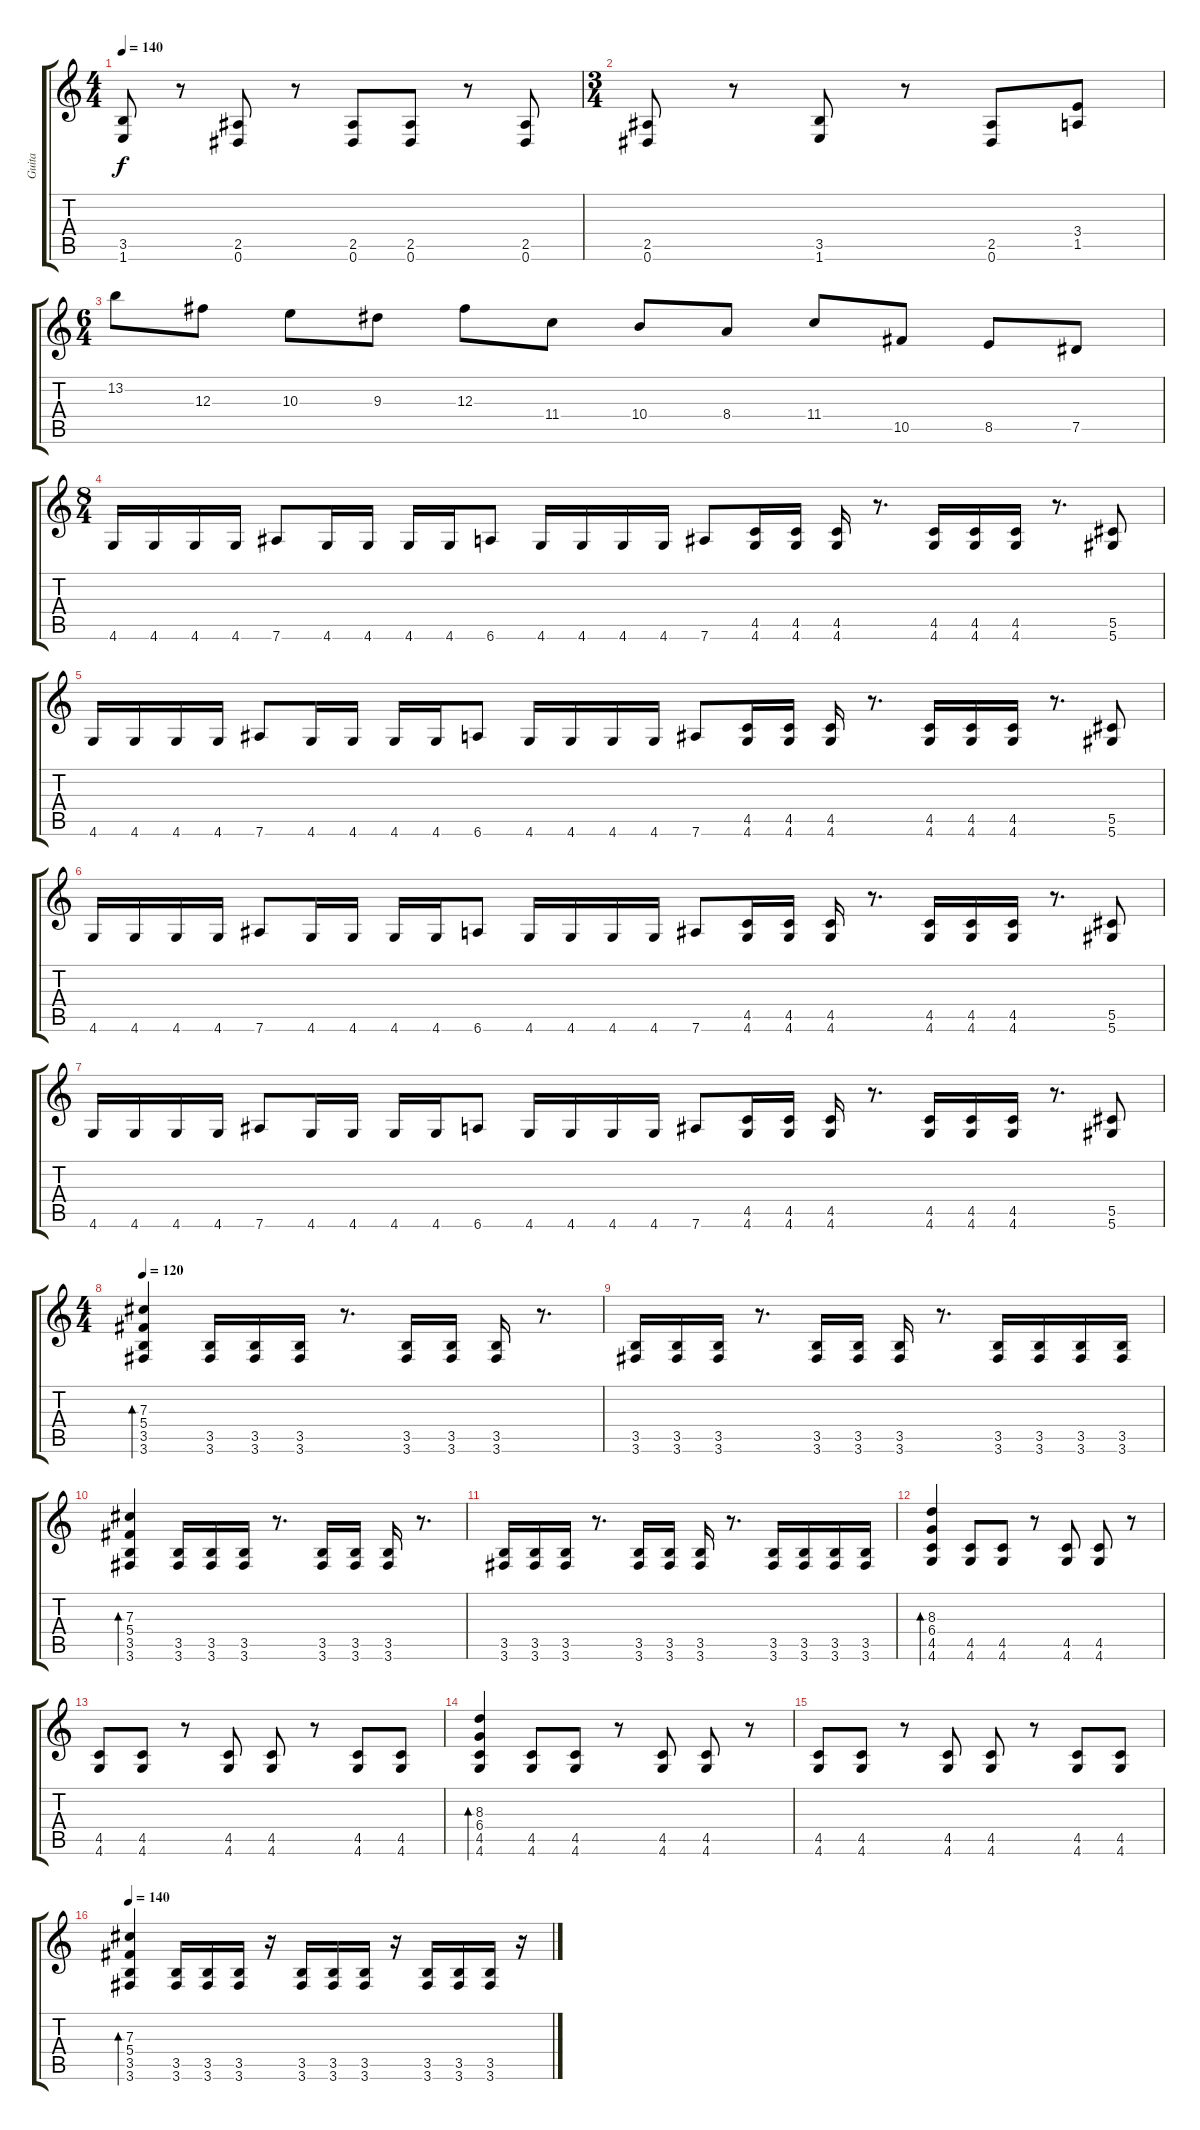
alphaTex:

\track ("Guita" "Guita") {instrument distortionguitar}
\staff {score tabs}
\tuning (Eb4 Bb3 Gb3 Db3 Ab2 Eb2) {hide}
\ts (4 4)
\tempo 140
\clef g2
\ks c
(3.5 1.6).8{dy f} r.8 (2.5 0.6).8 r.8 (2.5 0.6).8 (2.5 0.6).8 r.8 (2.5 0.6).8 |
\ts (3 4)
(2.5 0.6).8 r.8 (3.5 1.6).8 r.8 (2.5 0.6).8 (3.4 1.5).8 |
\ts (6 4)
13.2.8 12.3.8 10.3.8 9.3.8 12.3.8 11.4.8 10.4.8 8.4.8 11.4.8 10.5.8 8.5.8 7.5.8 |
\ts (8 4)
4.6.16 4.6.16 4.6.16 4.6.16 7.6.8 4.6.16 4.6.16 4.6.16 4.6.16 6.6.8 4.6.16 4.6.16 4.6.16 4.6.16 7.6.8 (4.5 4.6).16 (4.5 4.6).16 (4.5 4.6).16 r.8{d} (4.5 4.6).16 (4.5 4.6).16 (4.5 4.6).16 r.8{d} (5.5 5.6).8 |
4.6.16 4.6.16 4.6.16 4.6.16 7.6.8 4.6.16 4.6.16 4.6.16 4.6.16 6.6.8 4.6.16 4.6.16 4.6.16 4.6.16 7.6.8 (4.5 4.6).16 (4.5 4.6).16 (4.5 4.6).16 r.8{d} (4.5 4.6).16 (4.5 4.6).16 (4.5 4.6).16 r.8{d} (5.5 5.6).8 |
4.6.16 4.6.16 4.6.16 4.6.16 7.6.8 4.6.16 4.6.16 4.6.16 4.6.16 6.6.8 4.6.16 4.6.16 4.6.16 4.6.16 7.6.8 (4.5 4.6).16 (4.5 4.6).16 (4.5 4.6).16 r.8{d} (4.5 4.6).16 (4.5 4.6).16 (4.5 4.6).16 r.8{d} (5.5 5.6).8 |
4.6.16 4.6.16 4.6.16 4.6.16 7.6.8 4.6.16 4.6.16 4.6.16 4.6.16 6.6.8 4.6.16 4.6.16 4.6.16 4.6.16 7.6.8 (4.5 4.6).16 (4.5 4.6).16 (4.5 4.6).16 r.8{d} (4.5 4.6).16 (4.5 4.6).16 (4.5 4.6).16 r.8{d} (5.5 5.6).8 |
\ts (4 4)
\tempo 120
(7.3 5.4 3.5 3.6).4{bd 240} (3.5 3.6).16 (3.5 3.6).16 (3.5 3.6).16 r.8{d} (3.5 3.6).16 (3.5 3.6).16 (3.5 3.6).16 r.8{d} |
(3.5 3.6).16 (3.5 3.6).16 (3.5 3.6).16 r.8{d} (3.5 3.6).16 (3.5 3.6).16 (3.5 3.6).16 r.8{d} (3.5 3.6).16 (3.5 3.6).16 (3.5 3.6).16 (3.5 3.6).16 |
(7.3 5.4 3.5 3.6).4{bd 240} (3.5 3.6).16 (3.5 3.6).16 (3.5 3.6).16 r.8{d} (3.5 3.6).16 (3.5 3.6).16 (3.5 3.6).16 r.8{d} |
(3.5 3.6).16 (3.5 3.6).16 (3.5 3.6).16 r.8{d} (3.5 3.6).16 (3.5 3.6).16 (3.5 3.6).16 r.8{d} (3.5 3.6).16 (3.5 3.6).16 (3.5 3.6).16 (3.5 3.6).16 |
(8.3 6.4 4.5 4.6).4{bd 240} (4.5 4.6).8 (4.5 4.6).8 r.8 (4.5 4.6).8 (4.5 4.6).8 r.8 |
(4.5 4.6).8 (4.5 4.6).8 r.8 (4.5 4.6).8 (4.5 4.6).8 r.8 (4.5 4.6).8 (4.5 4.6).8 |
(8.3 6.4 4.5 4.6).4{bd 240} (4.5 4.6).8 (4.5 4.6).8 r.8 (4.5 4.6).8 (4.5 4.6).8 r.8 |
(4.5 4.6).8 (4.5 4.6).8 r.8 (4.5 4.6).8 (4.5 4.6).8 r.8 (4.5 4.6).8 (4.5 4.6).8 |
\tempo 140
(7.3 5.4 3.5 3.6).4{bd 240} (3.5 3.6).16 (3.5 3.6).16 (3.5 3.6).16 r.16 (3.5 3.6).16 (3.5 3.6).16 (3.5 3.6).16 r.16 (3.5 3.6).16 (3.5 3.6).16 (3.5 3.6).16 r.16
